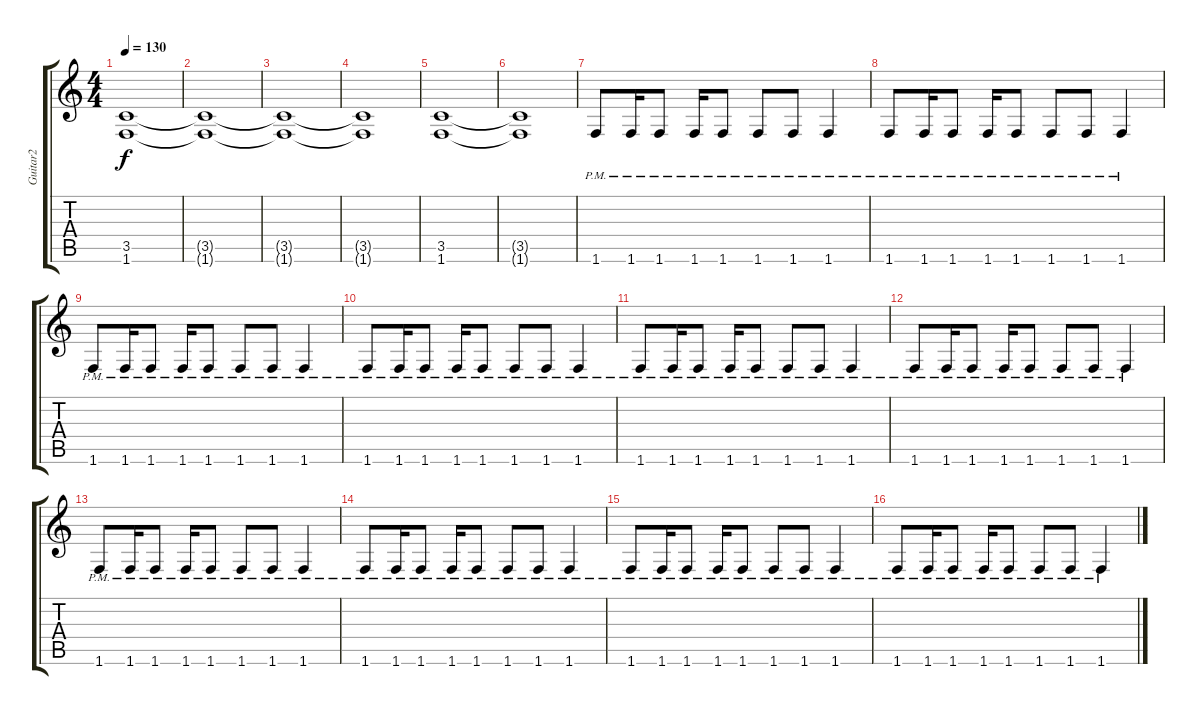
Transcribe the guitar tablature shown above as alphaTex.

\track ("Guitar2" "Guitar2") {instrument overdrivenguitar}
\staff {score tabs}
\tuning (E4 B3 G3 D3 A2 E2) {hide}
\ts (4 4)
\tempo 130
\clef g2
\ks c
(3.5 1.6).1{dy f} |
(3.5{t} 1.6{t}).1 |
(3.5{t} 1.6{t}).1 |
(3.5{t} 1.6{t}).1 |
(3.5 1.6).1 |
(3.5{t} 1.6{t}).1 |
1.6{pm}.8 1.6{pm}.16 1.6{pm}.8 1.6{pm}.16 1.6{pm}.8 1.6{pm}.8 1.6{pm}.8 1.6{pm}.4 |
1.6{pm}.8 1.6{pm}.16 1.6{pm}.8 1.6{pm}.16 1.6{pm}.8 1.6{pm}.8 1.6{pm}.8 1.6{pm}.4 |
1.6{pm}.8 1.6{pm}.16 1.6{pm}.8 1.6{pm}.16 1.6{pm}.8 1.6{pm}.8 1.6{pm}.8 1.6{pm}.4 |
1.6{pm}.8 1.6{pm}.16 1.6{pm}.8 1.6{pm}.16 1.6{pm}.8 1.6{pm}.8 1.6{pm}.8 1.6{pm}.4 |
1.6{pm}.8 1.6{pm}.16 1.6{pm}.8 1.6{pm}.16 1.6{pm}.8 1.6{pm}.8 1.6{pm}.8 1.6{pm}.4 |
1.6{pm}.8 1.6{pm}.16 1.6{pm}.8 1.6{pm}.16 1.6{pm}.8 1.6{pm}.8 1.6{pm}.8 1.6{pm}.4 |
1.6{pm}.8 1.6{pm}.16 1.6{pm}.8 1.6{pm}.16 1.6{pm}.8 1.6{pm}.8 1.6{pm}.8 1.6{pm}.4 |
1.6{pm}.8 1.6{pm}.16 1.6{pm}.8 1.6{pm}.16 1.6{pm}.8 1.6{pm}.8 1.6{pm}.8 1.6{pm}.4 |
1.6{pm}.8 1.6{pm}.16 1.6{pm}.8 1.6{pm}.16 1.6{pm}.8 1.6{pm}.8 1.6{pm}.8 1.6{pm}.4 |
1.6{pm}.8 1.6{pm}.16 1.6{pm}.8 1.6{pm}.16 1.6{pm}.8 1.6{pm}.8 1.6{pm}.8 1.6{pm}.4
